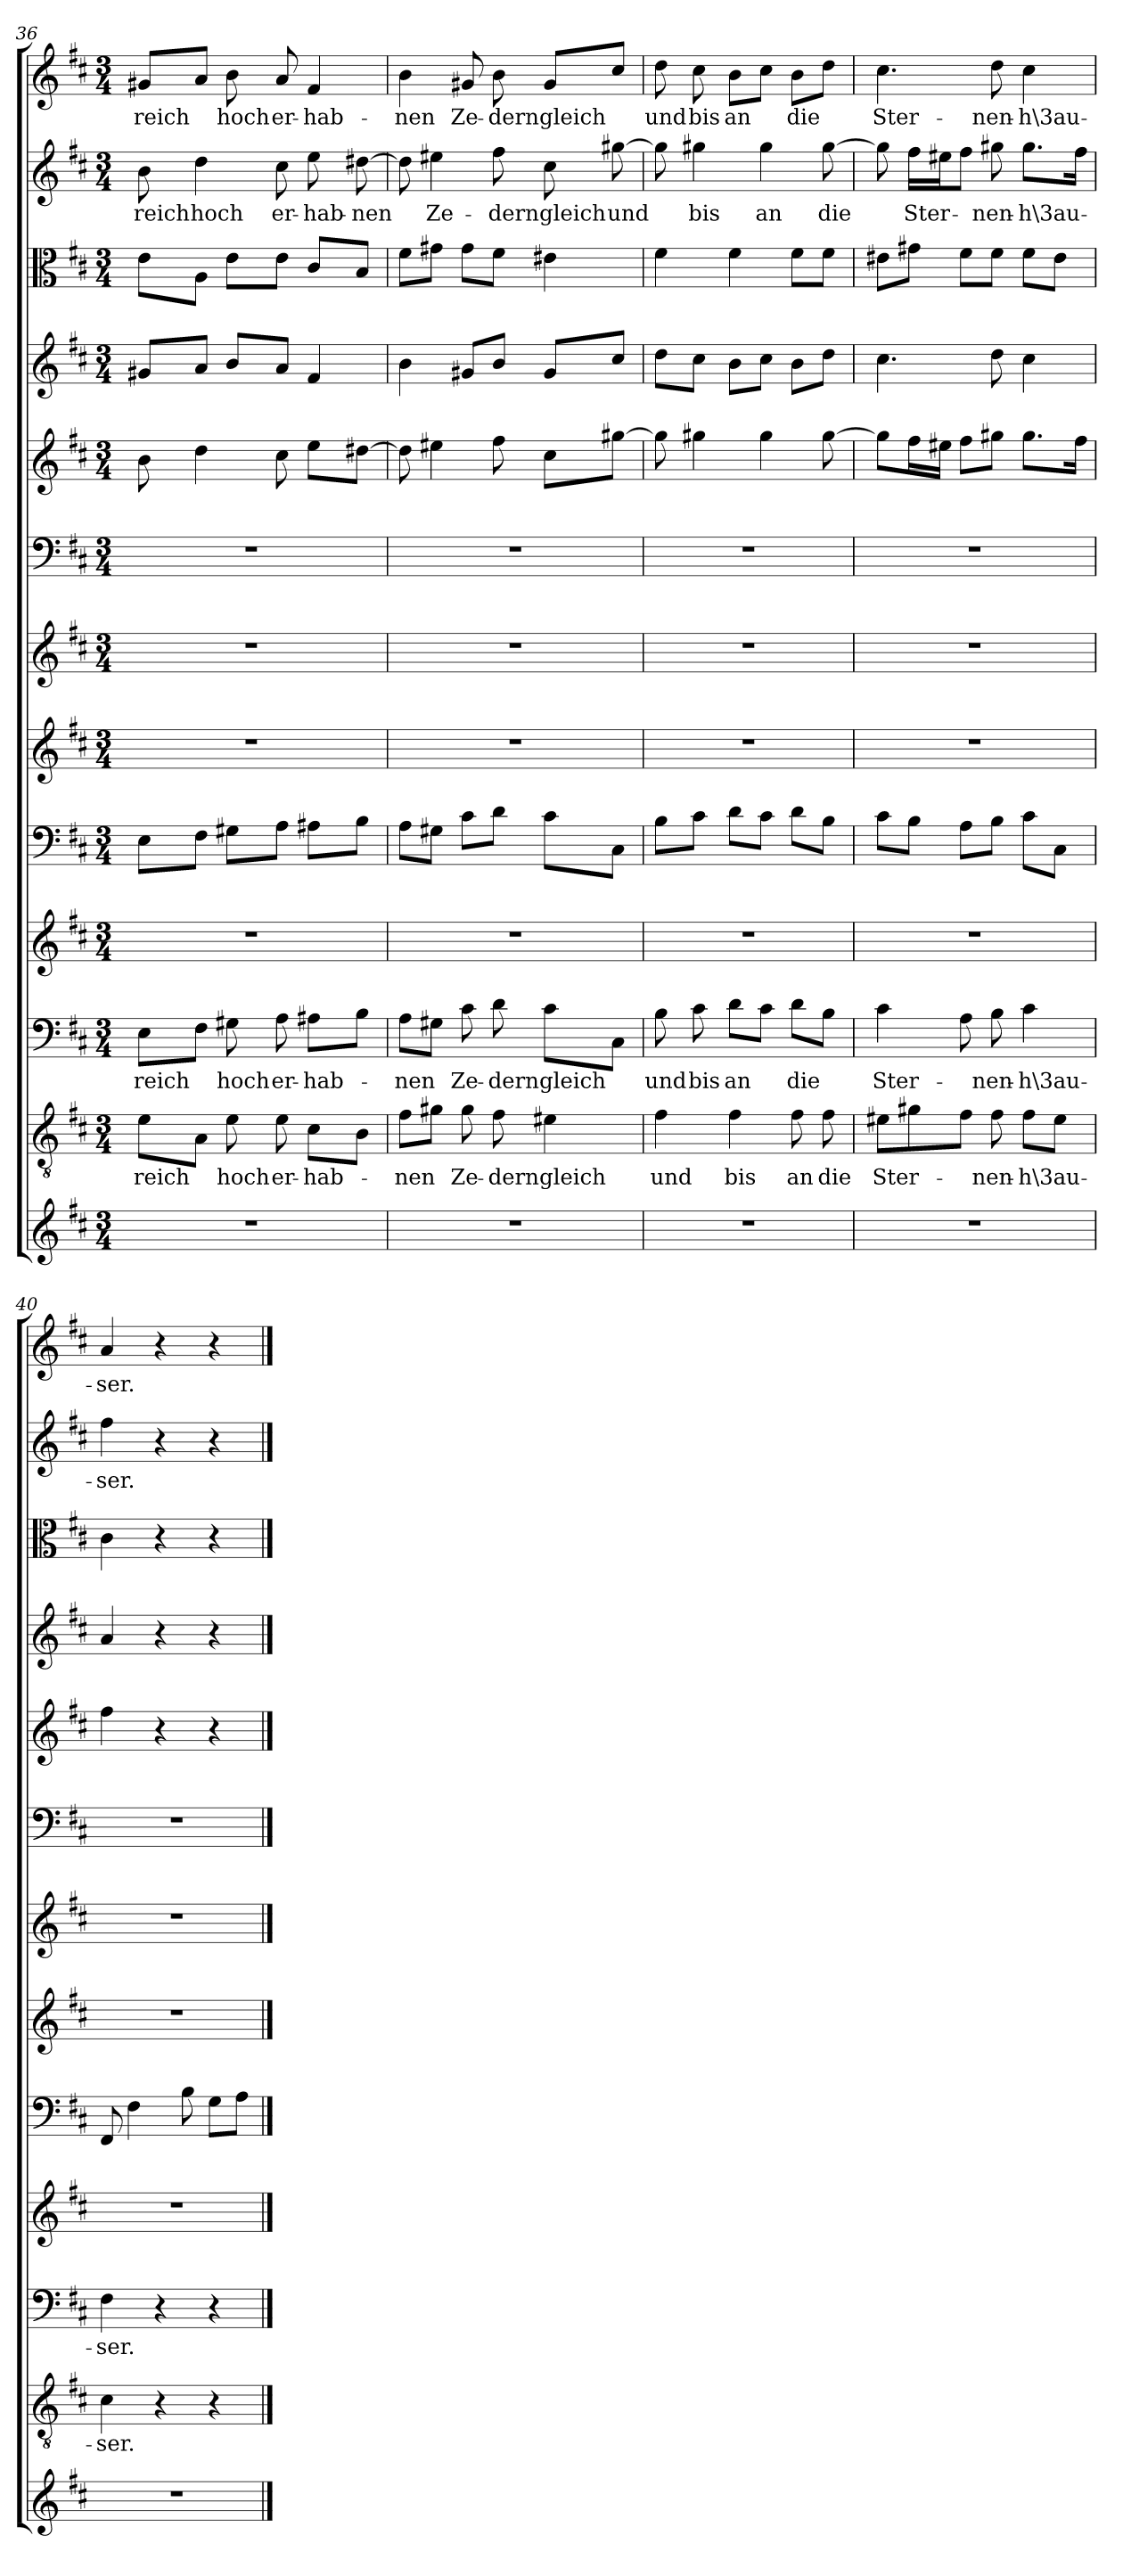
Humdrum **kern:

**kern	**kern	**text	**kern	**text	**kern	**kern	**kern	**kern	**kern	**kern	**kern	**kern	**kern	**text	**kern	**text
*part13	*part12	*part12	*part11	*part11	*part10	*part9	*part8	*part7	*part6	*part5	*part4	*part3	*part2	*part2	*part1	*part1
*staff13	*staff12	*staff12	*staff11	*staff11	*staff10	*staff9	*staff8	*staff7	*staff6	*staff5	*staff4	*staff3	*staff2	*staff2	*staff1	*staff1
*clefG2	*clefGv2	*	*clefF4	*	*clefG2	*clefF4	*clefG2	*clefG2	*clefF4	*clefG2	*clefG2	*clefC3	*clefG2	*	*clefG2	*
*k[f#c#]	*k[f#c#]	*	*k[f#c#]	*	*k[f#c#]	*k[f#c#]	*k[f#c#]	*k[f#c#]	*k[f#c#]	*k[f#c#]	*k[f#c#]	*k[f#c#]	*k[f#c#]	*	*k[f#c#]	*
*D:	*D:	*	*D:	*	*D:	*D:	*D:	*D:	*D:	*D:	*D:	*D:	*D:	*	*D:	*
*M3/4	*M3/4	*	*M3/4	*	*M3/4	*M3/4	*M3/4	*M3/4	*M3/4	*M3/4	*M3/4	*M3/4	*M3/4	*	*M3/4	*
=36	=36	=36	=36	=36	=36	=36	=36	=36	=36	=36	=36	=36	=36	=36	=36	=36
2.r	8e\L	-reich	8E\L	-reich	2.r	8E\L	2.r	2.r	2.r	8b\	8g#X/L	8e\L	8b\	-reich	8g#X/L	-reich
.	8A\J	.	8F#\J	.	.	8F#\J	.	.	.	4dd\	8a/J	8A\J	4dd\	hoch	8a/J	.
.	8e\	hoch	8G#X\	hoch	.	8G#X\L	.	.	.	.	8b/L	8e\L	.	.	8b\	hoch
.	8e\	er-	8A\	er-	.	8A\J	.	.	.	8cc#\	8a/J	8e\J	8cc#\	er-	8a/	er-
.	8c#\L	-hab-	8A#X\L	-hab-	.	8A#X\L	.	.	.	8ee\L	4f#/	8c#/L	8ee\	-hab-	4f#/	-hab-
.	8B\J	.	8B\J	.	.	8B\J	.	.	.	[8dd#X\J	.	8B/J	[8dd#X\	-nen	.	.
=37	=37	=37	=37	=37	=37	=37	=37	=37	=37	=37	=37	=37	=37	=37	=37	=37
2.r	8f#\L	-nen	8A\L	-nen	2.r	8A\L	2.r	2.r	2.r	8dd#\]	4b\	8f#\L	8dd#\]	.	4b\	-nen
.	8g#X\J	.	8G#X\J	.	.	8G#X\J	.	.	.	4ee#X\	.	8g#X\J	4ee#X\	Ze-	.	.
.	8g#\	Ze-	8c#\	Ze-	.	8c#\L	.	.	.	.	8g#X/L	8g#\L	.	.	8g#X/	Ze-
.	8f#\	-dern	8d\	-dern	.	8d\J	.	.	.	8ff#\	8b/J	8f#\J	8ff#\	-dern	8b\	-dern
.	4e#X\	gleich	8c#\L	gleich	.	8c#\L	.	.	.	8cc#\L	8g#/L	4e#X\	8cc#\	gleich	8g#/L	gleich
.	.	.	8C#\J	.	.	8C#\J	.	.	.	[8gg#X\J	8cc#/J	.	[8gg#X\	und	8cc#/J	.
=38	=38	=38	=38	=38	=38	=38	=38	=38	=38	=38	=38	=38	=38	=38	=38	=38
2.r	4f#\	und	8B\	und	2.r	8B\L	2.r	2.r	2.r	8gg#\]	8dd\L	4f#\	8gg#\]	.	8dd\	und
.	.	.	8c#\	bis	.	8c#\J	.	.	.	4gg#X\	8cc#\J	.	4gg#X\	bis	8cc#\	bis
.	4f#\	bis	8d\L	an	.	8d\L	.	.	.	.	8b\L	4f#\	.	.	8b\L	an
.	.	.	8c#\J	.	.	8c#\J	.	.	.	4gg#\	8cc#\J	.	4gg#\	an	8cc#\J	.
.	8f#\	an	8d\L	die	.	8d\L	.	.	.	.	8b\L	8f#\L	.	.	8b\L	die
.	8f#\	die	8B\J	.	.	8B\J	.	.	.	[8gg#\	8dd\J	8f#\J	[8gg#\	die	8dd\J	.
=39	=39	=39	=39	=39	=39	=39	=39	=39	=39	=39	=39	=39	=39	=39	=39	=39
2.r	8e#X\L	Ster-	4c#\	Ster-	2.r	8c#\L	2.r	2.r	2.r	8gg#\L]	4.cc#\	8e#X\L	8gg#\]	.	4.cc#\	Ster-
.	8g#X\	.	.	.	.	8B\J	.	.	.	16ff#\L	.	8g#X\J	16ff#\LL	Ster-	.	.
.	.	.	.	.	.	.	.	.	.	16ee#X\JJ	.	.	16ee#X\J	.	.	.
.	8f#\J	.	8A\	.	.	8A\L	.	.	.	8ff#\L	.	8f#\L	8ff#\J	.	.	.
.	8f#\	-nen-	8B\	-nen-	.	8B\J	.	.	.	8gg#X\J	8dd\	8f#\J	8gg#X\	-nen-	8dd\	-nen-
.	8f#\L	-h\3au-	4c#\	-h\3au-	.	8c#\L	.	.	.	8.gg#\L	4cc#\	8f#\L	8.gg#\L	-h\3au-	4cc#\	-h\3au-
.	8e#\J	.	.	.	.	8C#\J	.	.	.	.	.	8e#\J	.	.	.	.
.	.	.	.	.	.	.	.	.	.	16ff#\Jk	.	.	16ff#\Jk	.	.	.
=40	=40	=40	=40	=40	=40	=40	=40	=40	=40	=40	=40	=40	=40	=40	=40	=40
2.r	4c#\	-ser.	4F#\	-ser.	2.r	8FF#/	2.r	2.r	2.r	4ff#\	4a/	4c#\	4ff#\	-ser.	4a/	-ser.
.	.	.	.	.	.	4F#\	.	.	.	.	.	.	.	.	.	.
.	4r	.	4r	.	.	.	.	.	.	4r	4r	4r	4r	.	4r	.
.	.	.	.	.	.	8B\	.	.	.	.	.	.	.	.	.	.
.	4r	.	4r	.	.	8G\L	.	.	.	4r	4r	4r	4r	.	4r	.
.	.	.	.	.	.	8A\J	.	.	.	.	.	.	.	.	.	.
==	==	==	==	==	==	==	==	==	==	==	==	==	==	==	==	==
*-	*-	*-	*-	*-	*-	*-	*-	*-	*-	*-	*-	*-	*-	*-	*-	*-
